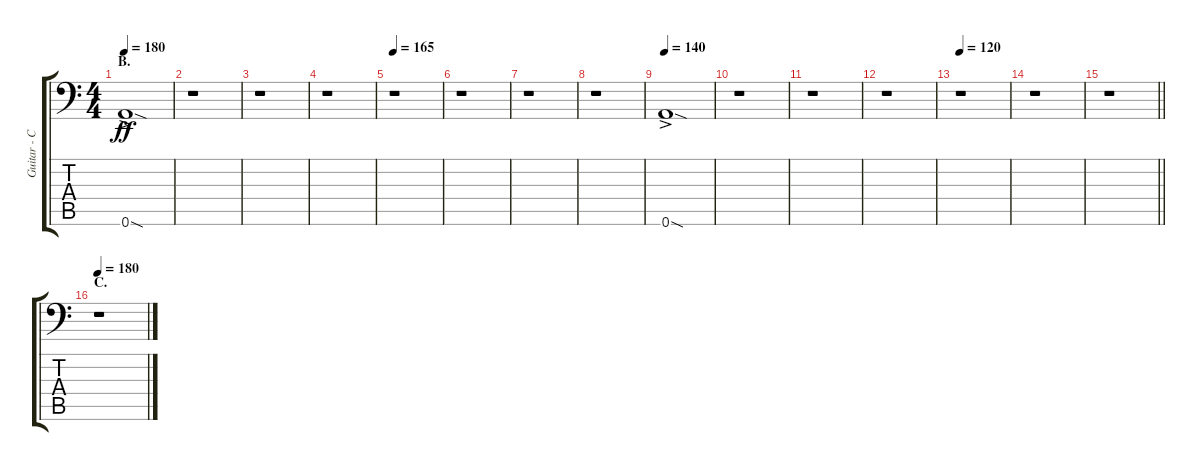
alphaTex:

\track ("Guitar - Center/Effects" "Guitar - C") {instrument distortionguitar}
\staff {score tabs}
\tuning (B3 Gb3 D3 A2 E2 A1) {hide}
\ts (4 4)
\section ("" "B.")
\tempo 180
\clef f4
\ks c
0.6{sod ac}.1{dy ff volume 14 instrument ocarina} |
r.1 |
r.1 |
r.1 |
\tempo 165
r.1 |
r.1 |
r.1 |
r.1 |
\tempo 140
0.6{sod ac}.1 |
r.1 |
r.1 |
r.1 |
\tempo 120
r.1 |
r.1 |
\barLineRight lightlight
r.1 |
\section ("" "C.")
\tempo 180
r.1
